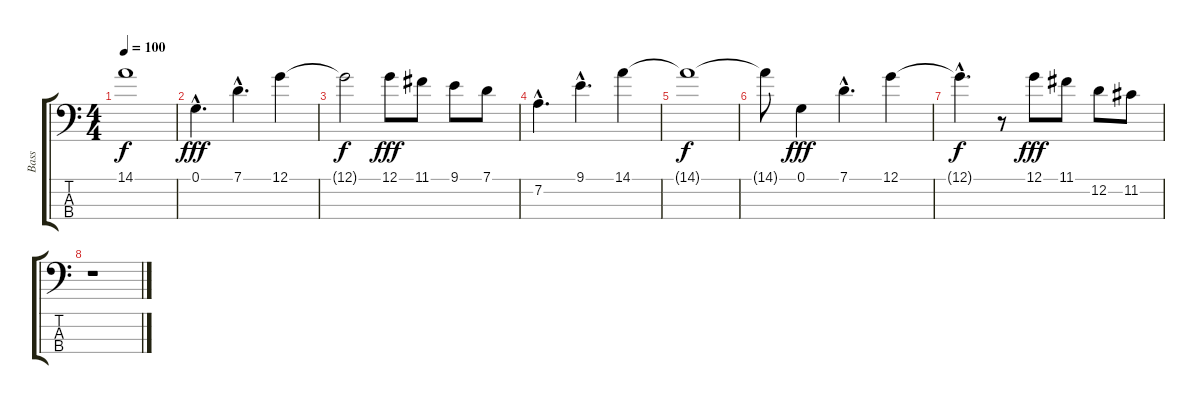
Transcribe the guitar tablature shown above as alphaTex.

\track ("Bass" "Bass") {instrument fretlessbass}
\staff {score tabs}
\tuning (G2 D2 A1 E1) {hide}
\ts (4 4)
\tempo 100
\clef f4
\ks c
14.1{t}.1{dy f} |
0.1{hac}.4{d dy fff volume 16 balance 8} 7.1{hac}.4{d} 12.1.4 |
12.1{t}.2{dy f} 12.1.8{dy fff} 11.1.8 9.1.8 7.1.8 |
7.2{hac}.4{d} 9.1{hac}.4{d} 14.1.4 |
14.1{t}.1{dy f} |
14.1{t}.8 0.1.4{dy fff} 7.1{hac}.4{d} 12.1.4 |
12.1{hac t}.4{d dy f} r.8 12.1.8{dy fff} 11.1.8 12.2.8 11.2.8 |
r.1
